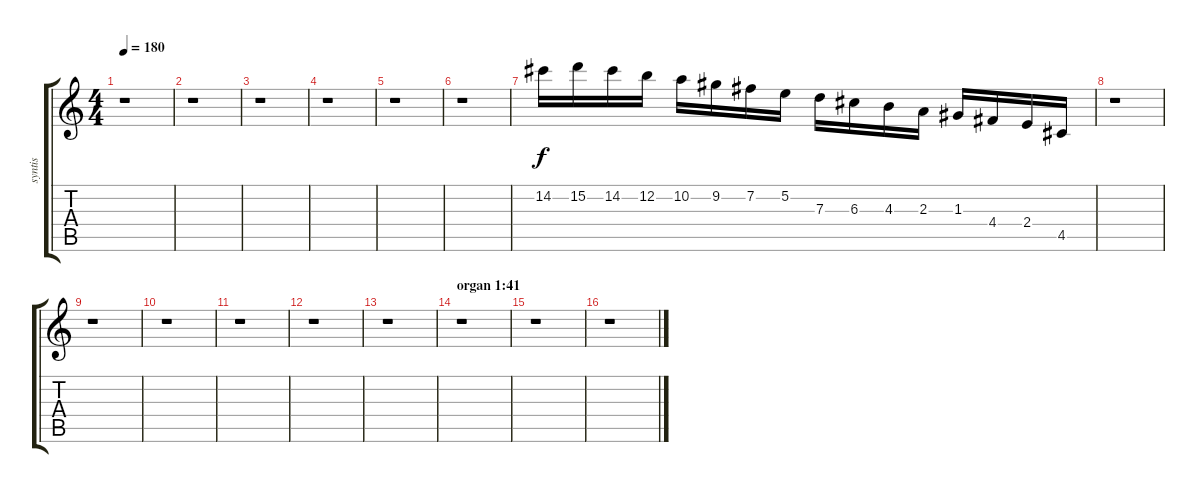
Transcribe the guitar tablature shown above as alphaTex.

\track ("syntis" "syntis") {instrument violin}
\staff {score tabs}
\tuning (E5 B4 G4 D4 A3 E3) {hide}
\ts (4 4)
\tempo 180
\clef g2
\ks c
r.1{dy f} |
r.1 |
r.1 |
r.1 |
r.1 |
r.1 |
14.2.16 15.2.16 14.2.16 12.2.16 10.2.16 9.2.16 7.2.16 5.2.16 7.3.16 6.3.16 4.3.16 2.3.16 1.3.16 4.4.16 2.4.16 4.5.16 |
r.1 |
r.1 |
r.1 |
r.1 |
r.1 |
r.1 |
\section ("" "organ 1:41")
r.1 |
r.1 |
r.1
